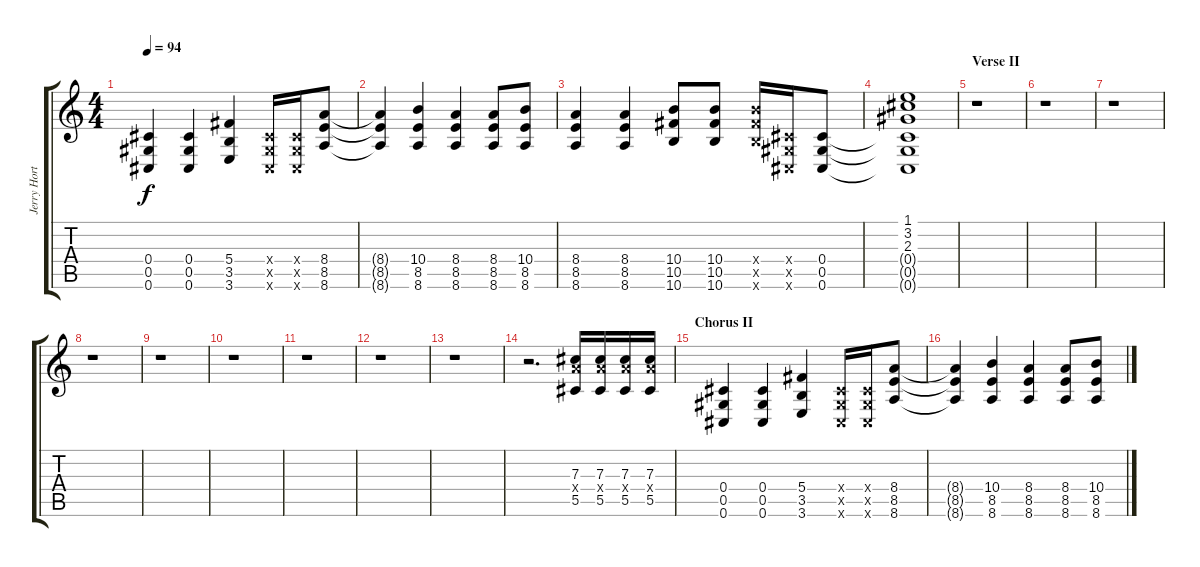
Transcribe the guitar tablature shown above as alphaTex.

\track ("Jerry Horton - Distortion Guitar" "Jerry Hort") {instrument distortionguitar}
\staff {score tabs}
\tuning (Eb4 Bb3 Gb3 Db3 Ab2 Db2) {hide}
\ts (4 4)
\tempo 94
\clef g2
\ks c
(0.4 0.5 0.6).4{dy f} (0.4 0.5 0.6).4 (5.4 3.5 3.6).4 (0.4{x} 0.5{x} 0.6{x}).16 (0.4{x} 0.5{x} 0.6{x}).16 (8.4 8.5 8.6).8 |
(8.4{t} 8.5{t} 8.6{t}).4 (10.4 8.5 8.6).4 (8.4 8.5 8.6).4 (8.4 8.5 8.6).8 (10.4 8.5 8.6).8 |
(8.4 8.5 8.6).4 (8.4 8.5 8.6).4 (10.4 10.5 10.6).8 (10.4 10.5 10.6).8 (10.4{x} 10.5{x} 10.6{x}).16 (0.4{x} 0.5{x} 0.6{x}).16 (0.4 0.5 0.6).8 |
(1.1 3.2 2.3 0.4{t} 0.5{t} 0.6{t}).1 |
\section ("" "Verse II")
r.1 |
r.1 |
r.1 |
r.1 |
r.1 |
r.1 |
r.1 |
r.1 |
r.1 |
r.2{d} (7.3 8.4{x} 5.5).16 (7.3 8.4{x} 5.5).16 (7.3 8.4{x} 5.5).16 (7.3 8.4{x} 5.5).16 |
\section ("" "Chorus II")
(0.4 0.5 0.6).4 (0.4 0.5 0.6).4 (5.4 3.5 3.6).4 (0.4{x} 0.5{x} 0.6{x}).16 (0.4{x} 0.5{x} 0.6{x}).16 (8.4 8.5 8.6).8 |
(8.4{t} 8.5{t} 8.6{t}).4 (10.4 8.5 8.6).4 (8.4 8.5 8.6).4 (8.4 8.5 8.6).8 (10.4 8.5 8.6).8
